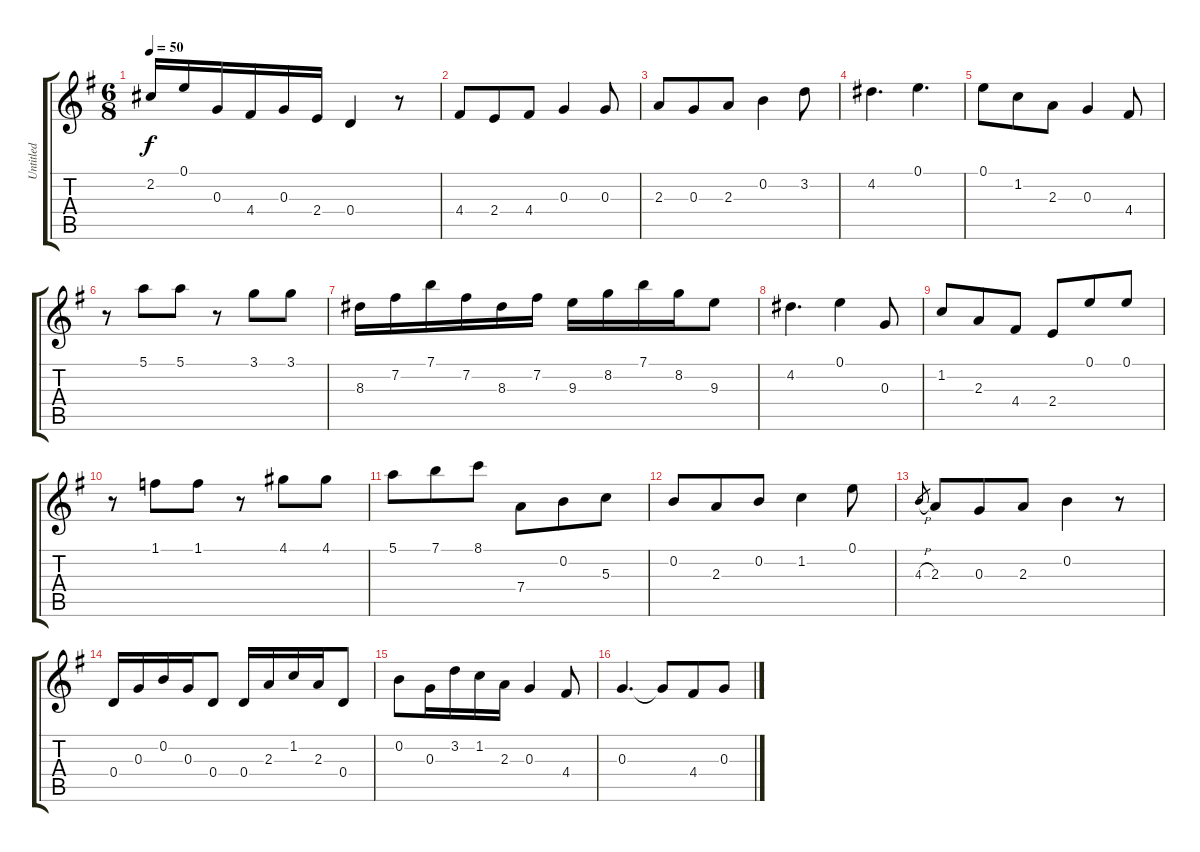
\track ("Untitled" "Untitled") {instrument acousticguitarnylon}
\staff {score tabs}
\tuning (E4 B3 G3 D3 A2 E2) {hide}
\ts (6 8)
\tempo 50
\clef g2
\ks g
2.2.16{dy f} 0.1.16 0.3.16 4.4.16 0.3.16 2.4.16 0.4.4 r.8 |
4.4.8 2.4.8 4.4.8 0.3.4 0.3.8 |
2.3.8 0.3.8 2.3.8 0.2.4 3.2.8 |
4.2.4{d} 0.1.4{d} |
0.1.8 1.2.8 2.3.8 0.3.4 4.4.8 |
r.8 5.1.8 5.1.8 r.8 3.1.8 3.1.8 |
8.3.16 7.2.16 7.1.16 7.2.16 8.3.16 7.2.16 9.3.16 8.2.16 7.1.16 8.2.16 9.3.8 |
4.2.4{d} 0.1.4 0.3.8 |
1.2.8 2.3.8 4.4.8 2.4.8 0.1.8 0.1.8 |
r.8 1.1.8 1.1.8 r.8 4.1.8 4.1.8 |
5.1.8 7.1.8 8.1.8 7.4.8 0.2.8 5.3.8 |
0.2.8 2.3.8 0.2.8 1.2.4 0.1.8 |
4.3{h}.8{gr} 2.3.8 0.3.8 2.3.8 0.2.4 r.8 |
0.4.16 0.3.16 0.2.16 0.3.16 0.4.8 0.4.16 2.3.16 1.2.16 2.3.16 0.4.8 |
0.2.8 0.3.16 3.2.16 1.2.16 2.3.16 0.3.4 4.4.8 |
0.3.4{d} 0.3{t}.8 4.4.8 0.3.8
